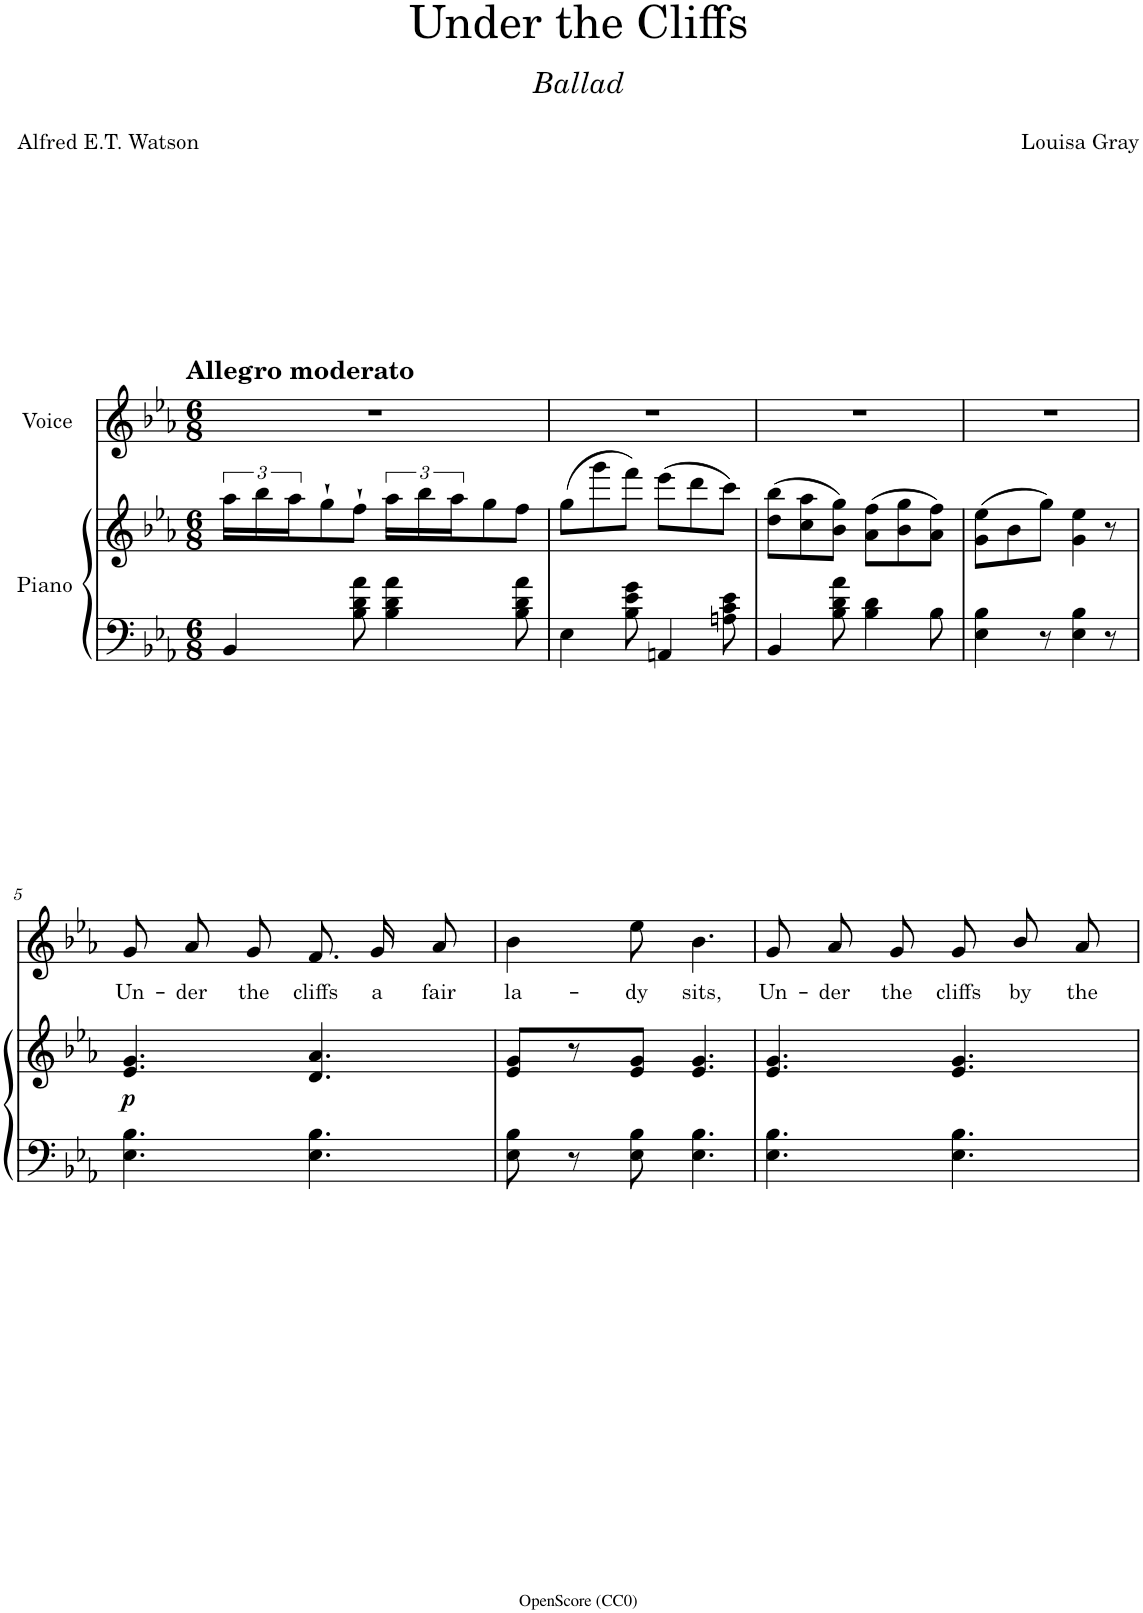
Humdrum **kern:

**kern	**kern	**dynam	**kern	**text
*part2	*part2	*part2	*part1	*part1
*staff3	*staff2	*staff2/3	*staff1	*staff1
*I"Piano	*	*	*I"Voice	*
*I'Pno	*	*	*	*
*clefF4	*clefG2	*	*clefG2	*
*k[b-e-a-]	*k[b-e-a-]	*	*k[b-e-a-]	*
*M6/8	*M6/8	*	*M6/8	*
=1	=1	=1	=1	=1
!	!	!	!LO:TX:a:B:t=Allegro moderato	!
4BB-/	24aa-\LL	.	2.r	.
.	24bb-\	.	.	.
.	24aa-\J	.	.	.
.	8gg`\	.	.	.
8B-\ 8d\ 8a-\	8ff`\J	.	.	.
4B-\ 4d\ 4a-\	24aa-\LL	.	.	.
.	24bb-\	.	.	.
.	24aa-\J	.	.	.
.	8gg\	.	.	.
8B-\ 8d\ 8a-\	8ff\J	.	.	.
=2	=2	=2	=2	=2
4E-\	(8gg\L	.	2.r	.
.	8ggg\	.	.	.
8B-\ 8e-\ 8g\	8fff\J)	.	.	.
4AAn/	(8eee-\L	.	.	.
.	8ddd\	.	.	.
8An\ 8c\ 8e-\	8ccc\J)	.	.	.
=3	=3	=3	=3	=3
4BB-/	(8dd\ 8bb-\L	.	2.r	.
.	8cc\ 8aa-\	.	.	.
8B-\ 8d\ 8a-\	8b-\ 8gg\J)	.	.	.
4B-\ 4d\	(8a-\ 8ff\L	.	.	.
.	8b-\ 8gg\	.	.	.
8B-\	8a-\ 8ff\J)	.	.	.
=4	=4	=4	=4	=4
4E-\ 4B-\	(8g\ 8ee-\L	.	2.r	.
.	8b-\	.	.	.
8r	8gg\J)	.	.	.
4E-\ 4B-\	4g\ 4ee-\	.	.	.
8r	8r	.	.	.
!!LO:LB:g=z
=5	=5	=5	=5	=5
!	!	!LO:DY:b	!	!LO:LY:b
4.E-\ 4.B-\	4.e-/ 4.g/	p	8g/L	Un-
!	!	!	!	!LO:LY:b
.	.	.	8a-/	-der
!	!	!	!	!LO:LY:b
.	.	.	8g/J	the
!	!	!	!	!LO:LY:b
4.E-\ 4.B-\	4.d/ 4.a-/	.	8.f/L	cliffs
!	!	!	!	!LO:LY:b
.	.	.	16g/K	a
!	!	!	!	!LO:LY:b
.	.	.	8a-/J	fair
=6	=6	=6	=6	=6
!	!	!	!	!LO:LY:b
8E-\ 8B-\	8e-/ 8g/L	.	4b-\	la-
8r	8r	.	.	.
!	!	!	!	!LO:LY:b
8E-\ 8B-\	8e-/ 8g/J	.	8ee-\	-dy
!	!	!	!	!LO:LY:b
4.E-\ 4.B-\	4.e-/ 4.g/	.	4.b-\	sits,
=7	=7	=7	=7	=7
!	!	!	!	!LO:LY:b
4.E-\ 4.B-\	4.e-/ 4.g/	.	8g/L	Un-
!	!	!	!	!LO:LY:b
.	.	.	8a-/	-der
!	!	!	!	!LO:LY:b
.	.	.	8g/J	the
!	!	!	!	!LO:LY:b
4.E-\ 4.B-\	4.e-/ 4.g/	.	8g/L	cliffs
!	!	!	!	!LO:LY:b
.	.	.	8b-/	by
!	!	!	!	!LO:LY:b
.	.	.	8a-/J	the
=	=	=	=	=
*-	*-	*-	*-	*-
